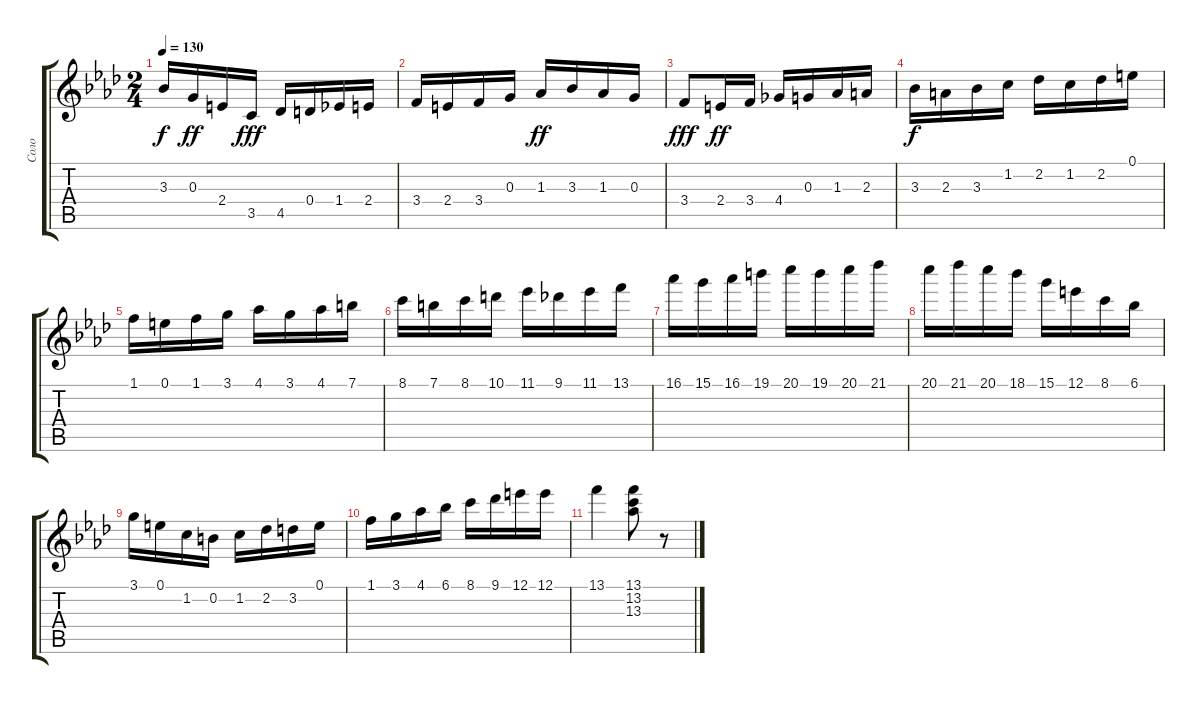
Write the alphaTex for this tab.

\track ("Соло" "Соло") {instrument acousticguitarsteel}
\staff {score tabs}
\tuning (E4 B3 G3 D3 A2 E2) {hide}
\ts (2 4)
\tempo 130
\clef g2
\ks ab
3.3.16{dy f} 0.3.16{dy ff} 2.4.16 3.5.16{dy fff} 4.5.16 0.4.16 1.4.16 2.4.16 |
3.4.16 2.4.16 3.4.16 0.3.16 1.3.16{dy ff} 3.3.16 1.3.16 0.3.16 |
3.4.8{dy fff} 2.4.16{dy ff} 3.4.16 4.4.16 0.3.16 1.3.16 2.3.16 |
3.3.16{dy f} 2.3.16 3.3.16 1.2.16 2.2.16 1.2.16 2.2.16 0.1.16 |
1.1.16 0.1.16 1.1.16 3.1.16 4.1.16 3.1.16 4.1.16 7.1.16 |
8.1.16 7.1.16 8.1.16 10.1.16 11.1.16 9.1.16 11.1.16 13.1.16 |
16.1.16 15.1.16 16.1.16 19.1.16 20.1.16 19.1.16 20.1.16 21.1.16 |
20.1.16 21.1.16 20.1.16 18.1.16 15.1.16 12.1.16 8.1.16 6.1.16 |
3.1.16 0.1.16 1.2.16 0.2.16 1.2.16 2.2.16 3.2.16 0.1.16 |
1.1.16 3.1.16 4.1.16 6.1.16 8.1.16 9.1.16 12.1.16 12.1.16 |
13.1.4 (13.1 13.2 13.3).8 r.8
